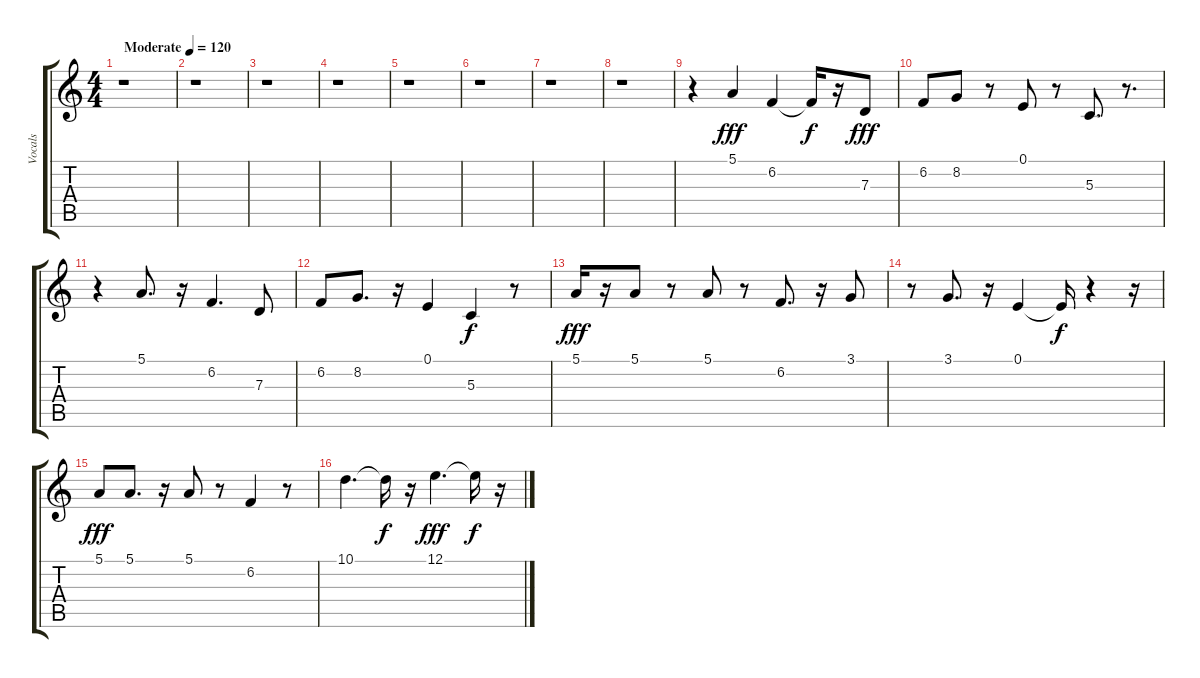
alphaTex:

\track ("Vocals" "Vocals") {instrument synthvoice}
\staff {score tabs}
\tuning (E4 B3 G3 D3 A2 E2) {hide}
\ts (4 4)
\tempo (120 "Moderate")
\clef g2
\ks c
r.1{dy fff instrument synthvoice} |
r.1 |
r.1 |
r.1 |
r.1 |
r.1 |
r.1 |
r.1 |
r.4 5.1.4 6.2.4 6.2{t}.16{dy f} r.16 7.3.8{dy fff} |
6.2.8 8.2.8 r.8 0.1.8 r.8 5.3.8{d} r.8{d} |
r.4 5.1.8{d} r.16 6.2.4{d} 7.3.8 |
6.2.8 8.2.8{d} r.16 0.1.4 5.3.4{dy f} r.8 |
5.1.16{dy fff} r.16 5.1.8 r.8 5.1.8 r.8 6.2.8{d} r.16 3.1.8 |
r.8 3.1.8{d} r.16 0.1.4 0.1{t}.16{dy f} r.4 r.16 |
5.1.8{dy fff} 5.1.8{d} r.16 5.1.8 r.8 6.2.4 r.8 |
10.1.4{d} 10.1{t}.16{dy f} r.16 12.1.4{d dy fff} 12.1{t}.16{dy f} r.16
